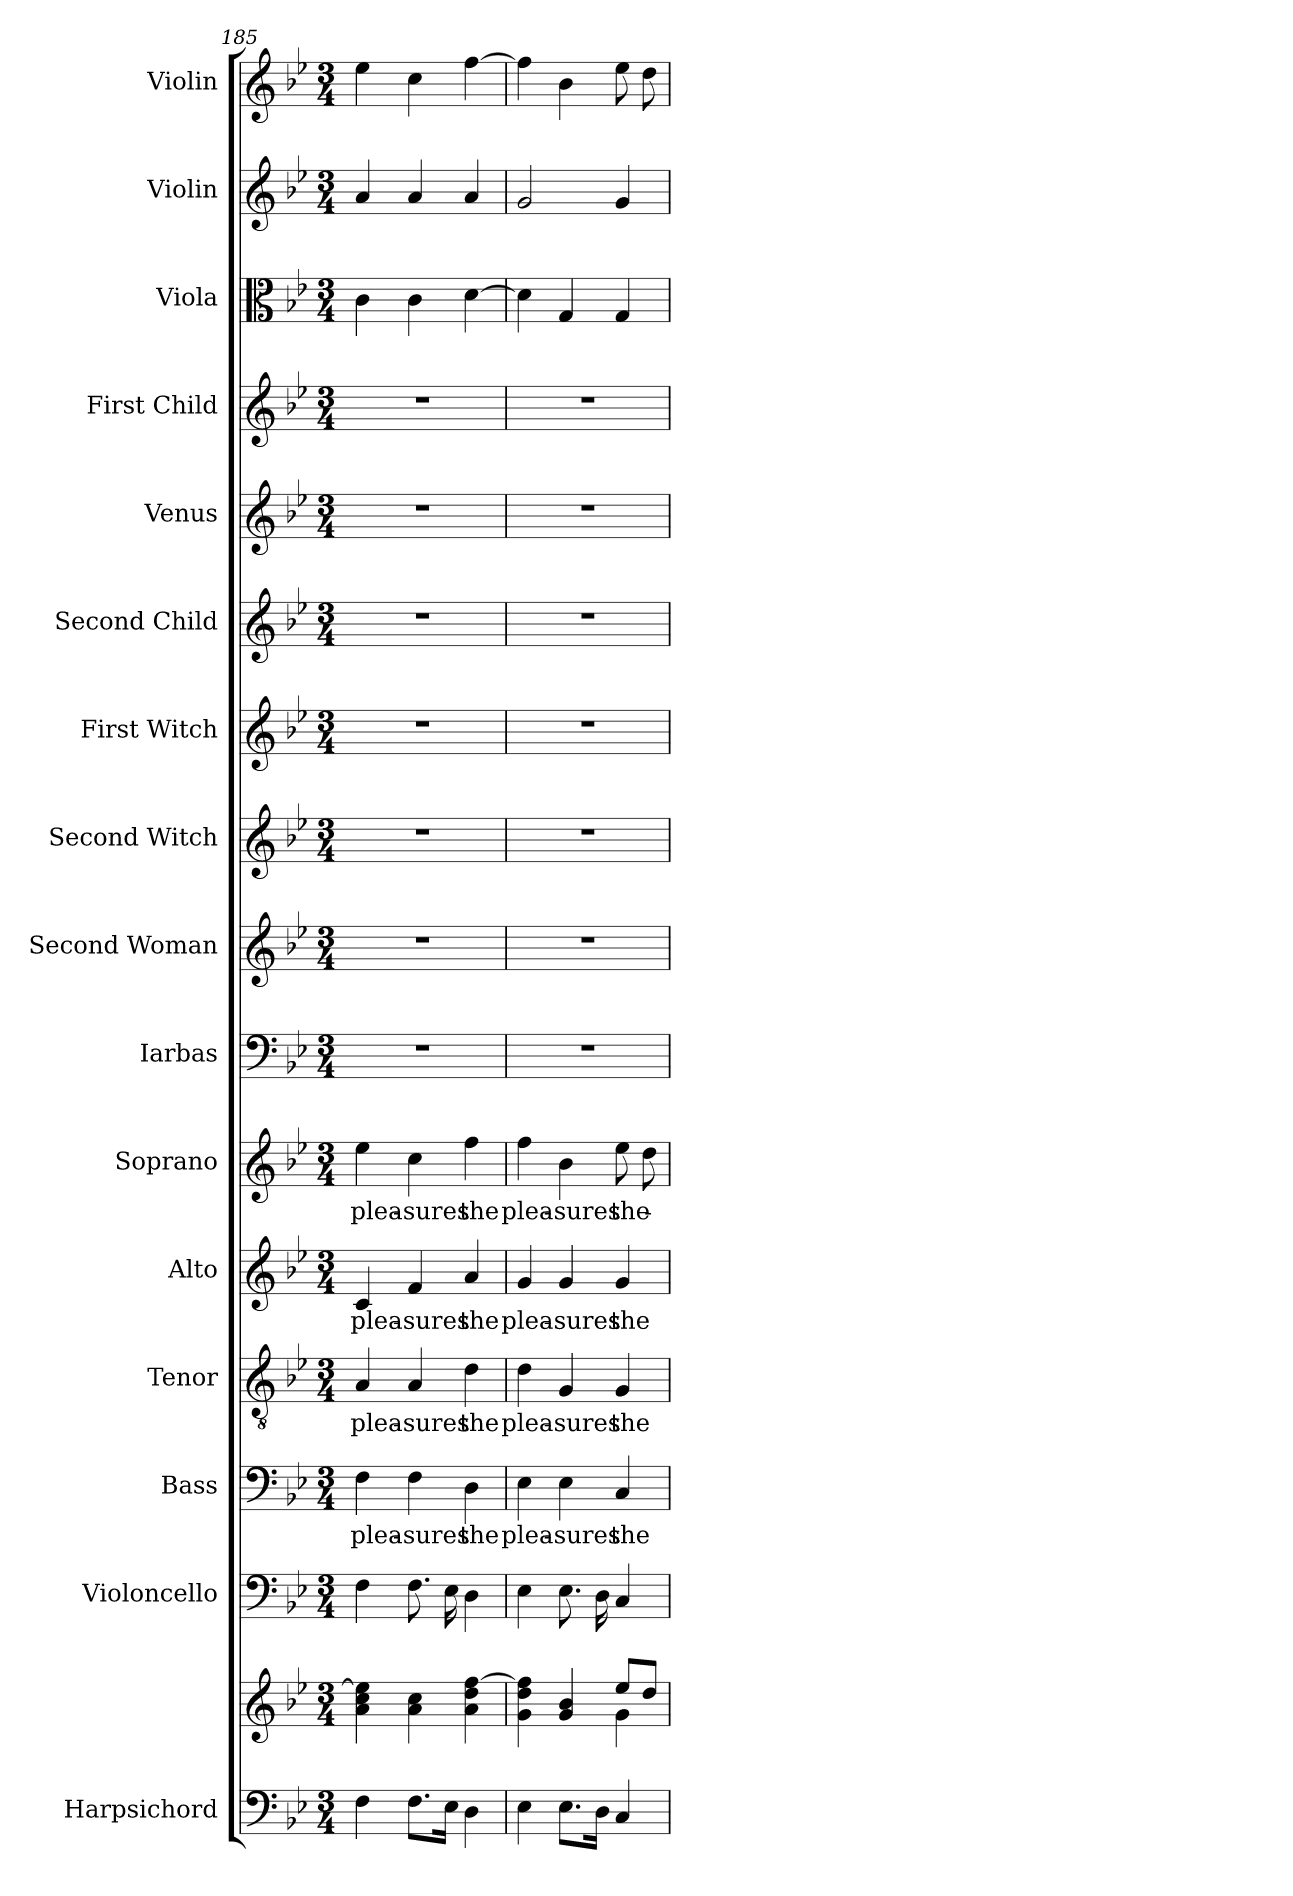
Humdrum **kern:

**kern	**kern	**kern	**kern	**text	**kern	**text	**kern	**text	**kern	**text	**kern	**kern	**kern	**kern	**kern	**kern	**kern	**kern	**kern	**kern
*part16	*part16	*part15	*part14	*part14	*part13	*part13	*part12	*part12	*part11	*part11	*part10	*part9	*part8	*part7	*part6	*part5	*part4	*part3	*part2	*part1
*staff17	*staff16	*staff15	*staff14	*staff14	*staff13	*staff13	*staff12	*staff12	*staff11	*staff11	*staff10	*staff9	*staff8	*staff7	*staff6	*staff5	*staff4	*staff3	*staff2	*staff1
*I"Harpsichord	*	*I"Violoncello	*I"Bass	*	*I"Tenor	*	*I"Alto	*	*I"Soprano	*	*I"Iarbas	*I"Second Woman	*I"Second Witch	*I"First Witch	*I"Second Child	*I"Venus	*I"First Child	*I"Viola	*I"Violin	*I"Violin
*I'Hch.	*	*I'Vc.	*I'B.	*	*I'T.	*	*I'A.	*	*I'S.	*	*I'I.	*I'2W	*I'W2.	*I'W1	*I'C2.	*I'V.	*I'C1	*I'Vla.	*I'Vln.	*I'Vln.
*clefF4	*clefG2	*clefF4	*clefF4	*	*clefGv2	*	*clefG2	*	*clefG2	*	*clefF4	*clefG2	*clefG2	*clefG2	*clefG2	*clefG2	*clefG2	*clefC3	*clefG2	*clefG2
*k[b-e-]	*k[b-e-]	*k[b-e-]	*k[b-e-]	*	*k[b-e-]	*	*k[b-e-]	*	*k[b-e-]	*	*k[b-e-]	*k[b-e-]	*k[b-e-]	*k[b-e-]	*k[b-e-]	*k[b-e-]	*k[b-e-]	*k[b-e-]	*k[b-e-]	*k[b-e-]
*M3/4	*M3/4	*M3/4	*M3/4	*	*M3/4	*	*M3/4	*	*M3/4	*	*M3/4	*M3/4	*M3/4	*M3/4	*M3/4	*M3/4	*M3/4	*M3/4	*M3/4	*M3/4
=185	=185	=185	=185	=185	=185	=185	=185	=185	=185	=185	=185	=185	=185	=185	=185	=185	=185	=185	=185	=185
!	!	!	!	!LO:LY:b	!	!LO:LY:b	!	!LO:LY:b	!	!LO:LY:b	!	!	!	!	!	!	!	!	!	!
4F\	4a\ 4cc\ 4ee-\]	4F\	4F\	plea-	4A/	plea-	4c/	plea-	4ee-\	plea-	2.r	2.r	2.r	2.r	2.r	2.r	2.r	4c\	4a/	4ee-\
!	!	!	!	!LO:LY:b	!	!LO:LY:b	!	!LO:LY:b	!	!LO:LY:b	!	!	!	!	!	!	!	!	!	!
8.F\L	4a\ 4cc\	8.F\	4F\	-sures	4A/	-sures	4f/	-sures	4cc\	-sures	.	.	.	.	.	.	.	4c\	4a/	4cc\
16E-\Jk	.	16E-\	.	.	.	.	.	.	.	.	.	.	.	.	.	.	.	.	.	.
!	!	!	!	!LO:LY:b	!	!LO:LY:b	!	!LO:LY:b	!	!LO:LY:b	!	!	!	!	!	!	!	!	!	!
4D\	4a\ 4dd\ [4ff\	4D\	4D\	the	4d\	the	4a/	the	4ff\	the	.	.	.	.	.	.	.	[4d\	4a/	[4ff\
!!LO:PB:g=z
=186	=186	=186	=186	=186	=186	=186	=186	=186	=186	=186	=186	=186	=186	=186	=186	=186	=186	=186	=186	=186
*	*^	*	*	*	*	*	*	*	*	*	*	*	*	*	*	*	*	*	*	*
!	!	!	!	!	!LO:LY:b	!	!LO:LY:b	!	!LO:LY:b	!	!LO:LY:b	!	!	!	!	!	!	!	!	!	!
4E-\	4g\ 4dd\ 4ff\]	2ryy	4E-\	4E-\	plea-	4d\	plea-	4g/	plea-	4ff\	plea-	2.r	2.r	2.r	2.r	2.r	2.r	2.r	4d\]	2g/	4ff\]
!	!	!	!	!	!LO:LY:b	!	!LO:LY:b	!	!LO:LY:b	!	!LO:LY:b	!	!	!	!	!	!	!	!	!	!
8.E-\L	4g/ 4b-/	.	8.E-\	4E-\	-sures	4G/	-sures	4g/	-sures	4b-\	-sures	.	.	.	.	.	.	.	4G/	.	4b-\
16D\Jk	.	.	16D\	.	.	.	.	.	.	.	.	.	.	.	.	.	.	.	.	.	.
!	!	!	!	!	!LO:LY:b	!	!LO:LY:b	!	!LO:LY:b	!	!LO:LY:b	!	!	!	!	!	!	!	!	!	!
4C/	8ee-/L	4g\	4C/	4C/	the	4G/	the	4g/	the	8ee-\	the-	.	.	.	.	.	.	.	4G/	4g/	8ee-\
.	8dd/J	.	.	.	.	.	.	.	.	8dd\	.	.	.	.	.	.	.	.	.	.	8dd\
*	*v	*v	*	*	*	*	*	*	*	*	*	*	*	*	*	*	*	*	*	*	*
=	=	=	=	=	=	=	=	=	=	=	=	=	=	=	=	=	=	=	=	=
*-	*-	*-	*-	*-	*-	*-	*-	*-	*-	*-	*-	*-	*-	*-	*-	*-	*-	*-	*-	*-
